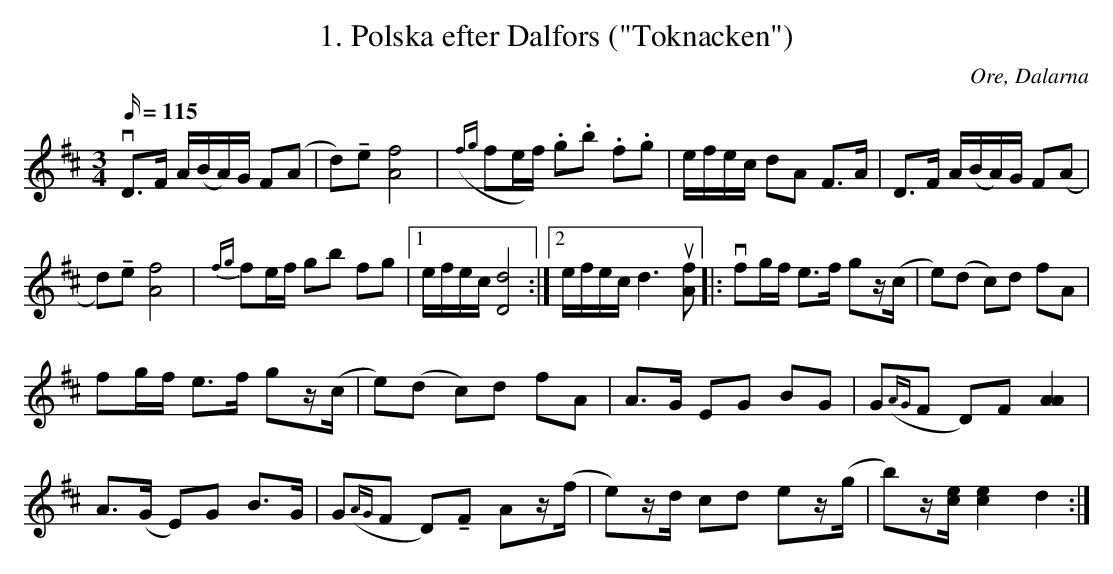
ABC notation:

X:1
T:1. Polska efter Dalfors ("Toknacken")
O:Ore, Dalarna
M:3/4
L:1/16
Q:115
K:D
vD3F A(BA)G F2(A2|d2)!tenuto!e2[fA]8|({fg}f2ef) .g2.b2 .f2.g2|efec d2A2 F3A|D3F A(BA)G F2(A2|
d2)!tenuto!e2[fA]8|{fg}f2ef g2b2 f2g2|1efec[dD]8:|2efecd6u[fA]2|:vf2gf e3f g2z(c|e2)(d2 c2)d2 f2A2|
f2gf e3f g2z(c|e2)(d2 c2)d2 f2A2|A3G E2G2 B2G2|G2({AG}F2 D2)F2 [AA]4|
A3(G E2)G2 B3G|G2({AG}F2 D2)!tenuto!F2 A2z(f|e2)zd c2d2 e2z(g|b2)z[ec] [ec]4 d4:|
